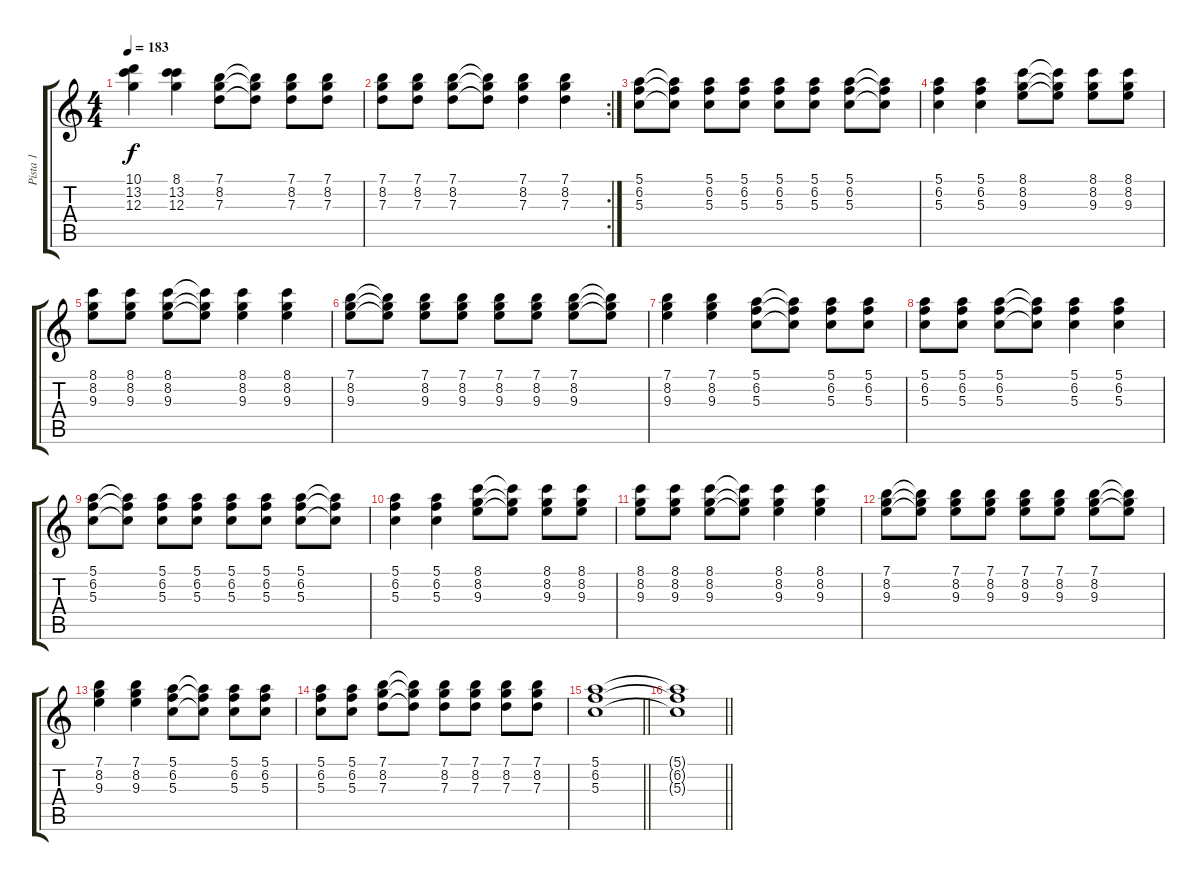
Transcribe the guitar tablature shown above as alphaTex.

\track ("Pista 1" "Pista 1") {instrument acousticguitarnylon}
\staff {score tabs}
\tuning (E4 B3 G3 D3 A2 E2) {hide}
\ts (4 4)
\tempo 183
\clef g2
\ks c
(10.1 13.2 12.3).4{dy f} (8.1 13.2 12.3).4 (7.1 8.2 7.3).8 (7.1{t} 8.2{t} 7.3{t}).8 (7.1 8.2 7.3).8 (7.1 8.2 7.3).8 |
\rc 2
(7.1 8.2 7.3).8 (7.1 8.2 7.3).8 (7.1 8.2 7.3).8 (7.1{t} 8.2{t} 7.3{t}).8 (7.1 8.2 7.3).4 (7.1 8.2 7.3).4 |
(5.1 6.2 5.3).8 (5.1{t} 6.2{t} 5.3{t}).8 (5.1 6.2 5.3).8 (5.1 6.2 5.3).8 (5.1 6.2 5.3).8 (5.1 6.2 5.3).8 (5.1 6.2 5.3).8 (5.1{t} 6.2{t} 5.3{t}).8 |
(5.1 6.2 5.3).4 (5.1 6.2 5.3).4 (8.1 8.2 9.3).8 (8.1{t} 8.2{t} 9.3{t}).8 (8.1 8.2 9.3).8 (8.1 8.2 9.3).8 |
(8.1 8.2 9.3).8 (8.1 8.2 9.3).8 (8.1 8.2 9.3).8 (8.1{t} 8.2{t} 9.3{t}).8 (8.1 8.2 9.3).4 (8.1 8.2 9.3).4 |
(7.1 8.2 9.3).8 (7.1{t} 8.2{t} 9.3{t}).8 (7.1 8.2 9.3).8 (7.1 8.2 9.3).8 (7.1 8.2 9.3).8 (7.1 8.2 9.3).8 (7.1 8.2 9.3).8 (7.1{t} 8.2{t} 9.3{t}).8 |
(7.1 8.2 9.3).4 (7.1 8.2 9.3).4 (5.1 6.2 5.3).8 (5.1{t} 6.2{t} 5.3{t}).8 (5.1 6.2 5.3).8 (5.1 6.2 5.3).8 |
(5.1 6.2 5.3).8 (5.1 6.2 5.3).8 (5.1 6.2 5.3).8 (5.1{t} 6.2{t} 5.3{t}).8 (5.1 6.2 5.3).4 (5.1 6.2 5.3).4 |
(5.1 6.2 5.3).8 (5.1{t} 6.2{t} 5.3{t}).8 (5.1 6.2 5.3).8 (5.1 6.2 5.3).8 (5.1 6.2 5.3).8 (5.1 6.2 5.3).8 (5.1 6.2 5.3).8 (5.1{t} 6.2{t} 5.3{t}).8 |
(5.1 6.2 5.3).4 (5.1 6.2 5.3).4 (8.1 8.2 9.3).8 (8.1{t} 8.2{t} 9.3{t}).8 (8.1 8.2 9.3).8 (8.1 8.2 9.3).8 |
(8.1 8.2 9.3).8 (8.1 8.2 9.3).8 (8.1 8.2 9.3).8 (8.1{t} 8.2{t} 9.3{t}).8 (8.1 8.2 9.3).4 (8.1 8.2 9.3).4 |
(7.1 8.2 9.3).8 (7.1{t} 8.2{t} 9.3{t}).8 (7.1 8.2 9.3).8 (7.1 8.2 9.3).8 (7.1 8.2 9.3).8 (7.1 8.2 9.3).8 (7.1 8.2 9.3).8 (7.1{t} 8.2{t} 9.3{t}).8 |
(7.1 8.2 9.3).4 (7.1 8.2 9.3).4 (5.1 6.2 5.3).8 (5.1{t} 6.2{t} 5.3{t}).8 (5.1 6.2 5.3).8 (5.1 6.2 5.3).8 |
(5.1 6.2 5.3).8 (5.1 6.2 5.3).8 (7.1 8.2 7.3).8 (7.1{t} 8.2{t} 7.3{t}).8 (7.1 8.2 7.3).8 (7.1 8.2 7.3).8 (7.1 8.2 7.3).8 (7.1 8.2 7.3).8 |
\barLineRight lightlight
(5.1 6.2 5.3).1 |
\barLineRight lightlight
(5.1{t} 6.2{t} 5.3{t}).1
